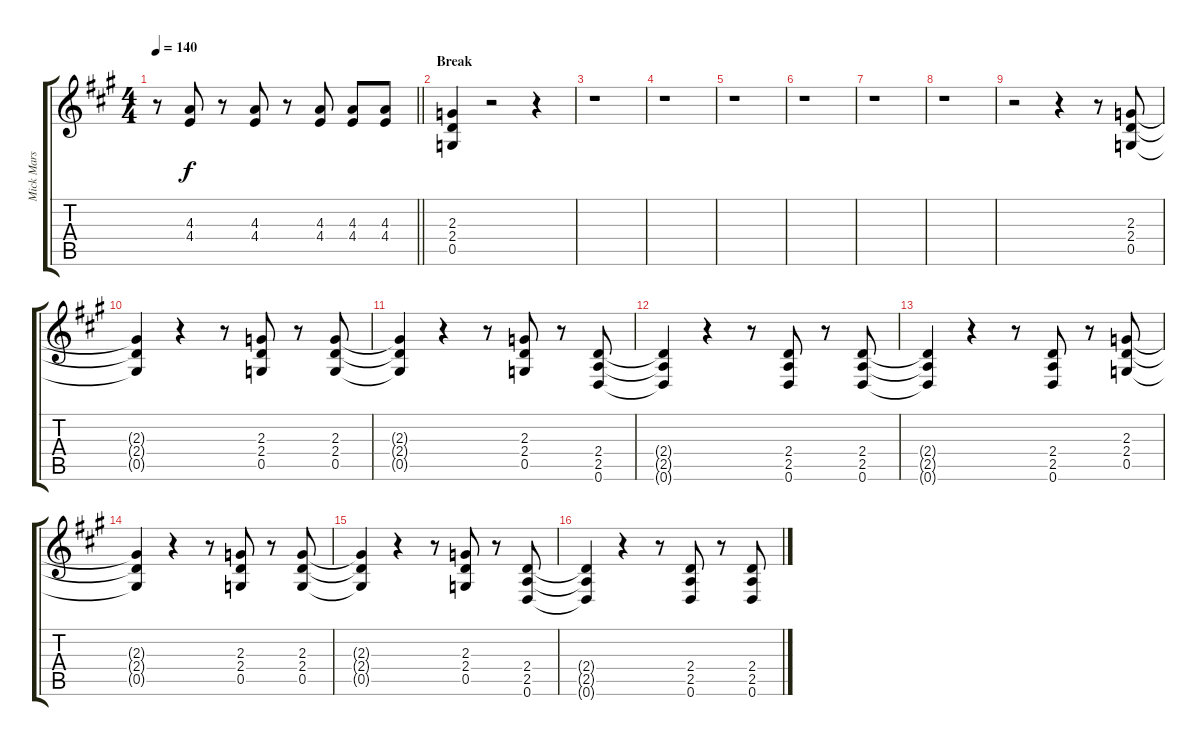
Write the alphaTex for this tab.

\track ("Mick Mars - Rhytm - Guitar II" "Mick Mars ") {instrument distortionguitar}
\staff {score tabs}
\tuning (D4 A3 F3 C3 G2 D2) {hide}
\ts (4 4)
\tempo 140
\clef g2
\barLineRight lightlight
\ks a
r.8{dy f} (4.3 4.4).8 r.8 (4.3 4.4).8 r.8 (4.3 4.4).8 (4.3 4.4).8 (4.3 4.4).8 |
\section ("" "Break")
(2.3 2.4 0.5).4 r.2 r.4 |
r.1 |
r.1 |
r.1 |
r.1 |
r.1 |
r.1 |
r.2 r.4 r.8 (2.3 2.4 0.5).8 |
(2.3{t} 2.4{t} 0.5{t}).4 r.4 r.8 (2.3 2.4 0.5).8 r.8 (2.3 2.4 0.5).8 |
(2.3{t} 2.4{t} 0.5{t}).4 r.4 r.8 (2.3 2.4 0.5).8 r.8 (2.4 2.5 0.6).8 |
(2.4{t} 2.5{t} 0.6{t}).4 r.4 r.8 (2.4 2.5 0.6).8 r.8 (2.4 2.5 0.6).8 |
(2.4{t} 2.5{t} 0.6{t}).4 r.4 r.8 (2.4 2.5 0.6).8 r.8 (2.3 2.4 0.5).8 |
(2.3{t} 2.4{t} 0.5{t}).4 r.4 r.8 (2.3 2.4 0.5).8 r.8 (2.3 2.4 0.5).8 |
(2.3{t} 2.4{t} 0.5{t}).4 r.4 r.8 (2.3 2.4 0.5).8 r.8 (2.4 2.5 0.6).8 |
(2.4{t} 2.5{t} 0.6{t}).4 r.4 r.8 (2.4 2.5 0.6).8 r.8 (2.4 2.5 0.6).8
